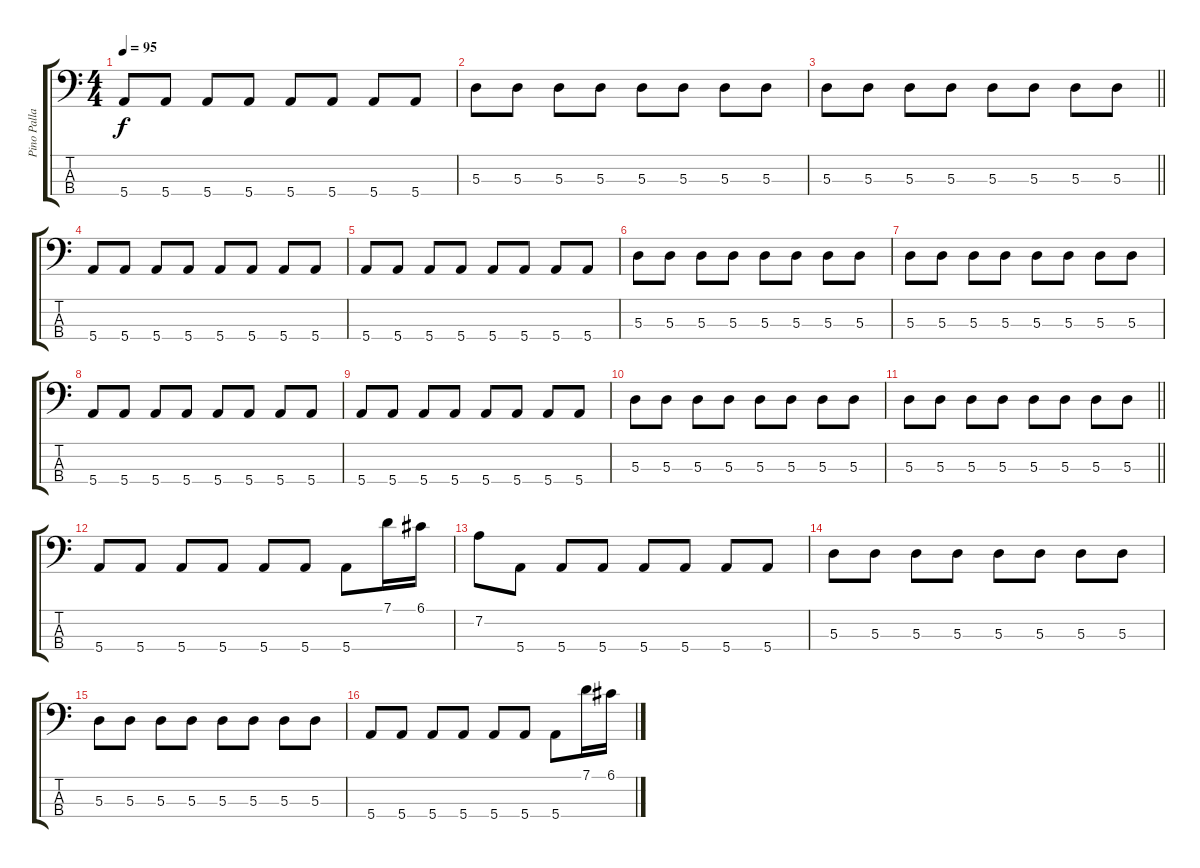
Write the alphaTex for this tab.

\track ("Pino Palladino" "Pino Palla") {instrument electricbassfinger}
\staff {score tabs}
\tuning (G2 D2 A1 E1) {hide}
\ts (4 4)
\tempo 95
\clef f4
\ks c
5.4.8{dy f} 5.4.8 5.4.8 5.4.8 5.4.8 5.4.8 5.4.8 5.4.8 |
5.3.8 5.3.8 5.3.8 5.3.8 5.3.8 5.3.8 5.3.8 5.3.8 |
\barLineRight lightlight
5.3.8 5.3.8 5.3.8 5.3.8 5.3.8 5.3.8 5.3.8 5.3.8 |
5.4.8 5.4.8 5.4.8 5.4.8 5.4.8 5.4.8 5.4.8 5.4.8 |
5.4.8 5.4.8 5.4.8 5.4.8 5.4.8 5.4.8 5.4.8 5.4.8 |
5.3.8 5.3.8 5.3.8 5.3.8 5.3.8 5.3.8 5.3.8 5.3.8 |
5.3.8 5.3.8 5.3.8 5.3.8 5.3.8 5.3.8 5.3.8 5.3.8 |
5.4.8 5.4.8 5.4.8 5.4.8 5.4.8 5.4.8 5.4.8 5.4.8 |
5.4.8 5.4.8 5.4.8 5.4.8 5.4.8 5.4.8 5.4.8 5.4.8 |
5.3.8 5.3.8 5.3.8 5.3.8 5.3.8 5.3.8 5.3.8 5.3.8 |
\barLineRight lightlight
5.3.8 5.3.8 5.3.8 5.3.8 5.3.8 5.3.8 5.3.8 5.3.8 |
5.4.8 5.4.8 5.4.8 5.4.8 5.4.8 5.4.8 5.4.8 7.1.16 6.1.16 |
7.2.8 5.4.8 5.4.8 5.4.8 5.4.8 5.4.8 5.4.8 5.4.8 |
5.3.8 5.3.8 5.3.8 5.3.8 5.3.8 5.3.8 5.3.8 5.3.8 |
5.3.8 5.3.8 5.3.8 5.3.8 5.3.8 5.3.8 5.3.8 5.3.8 |
5.4.8 5.4.8 5.4.8 5.4.8 5.4.8 5.4.8 5.4.8 7.1.16 6.1.16
